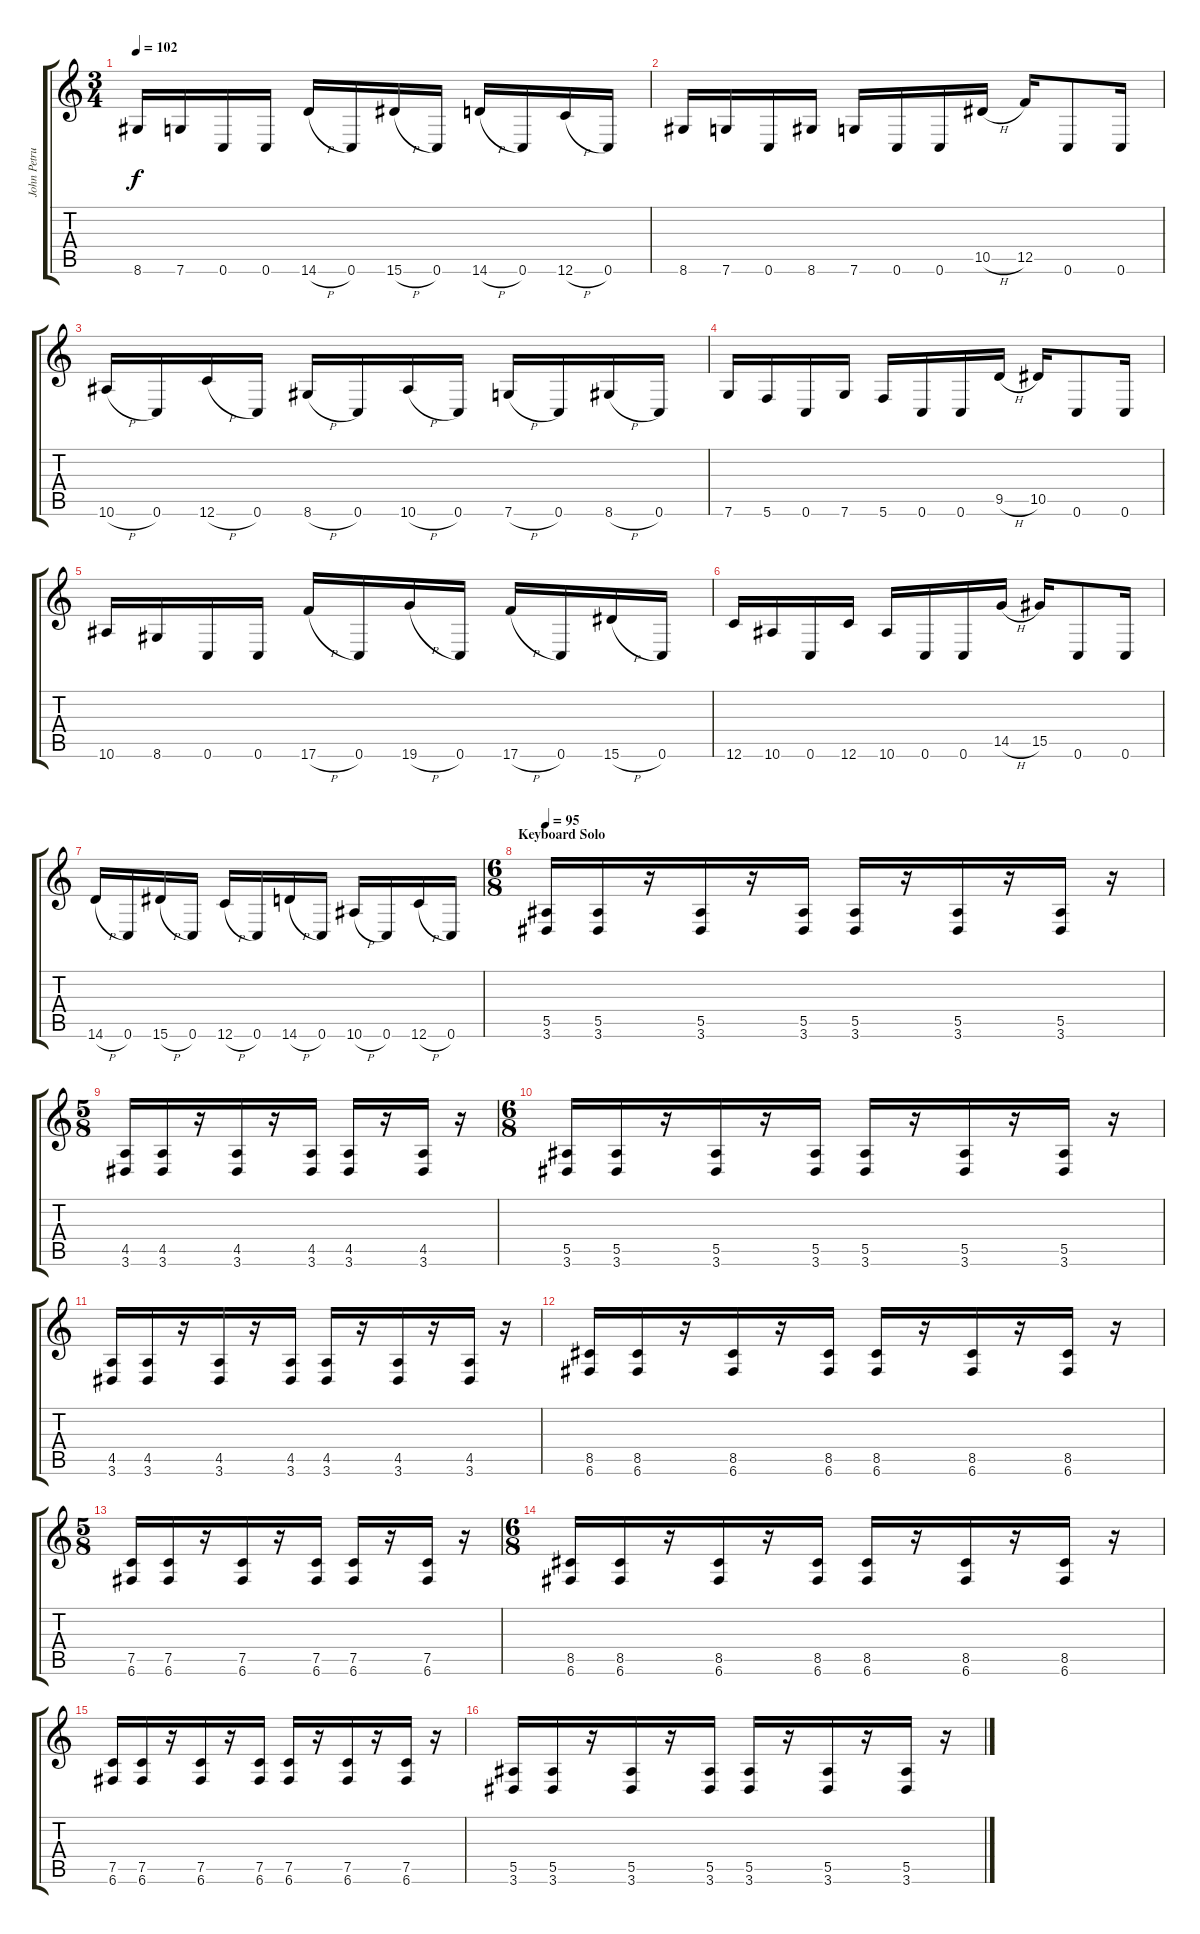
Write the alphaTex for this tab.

\track ("John Petrucci" "John Petru") {instrument distortionguitar}
\staff {score tabs}
\tuning (C4 G3 Eb3 Bb2 F2 C2) {hide}
\ts (3 4)
\tempo 102
\clef g2
\ks c
8.6.16{dy f} 7.6.16 0.6.16 0.6.16 14.6{h}.16 0.6.16 15.6{h}.16 0.6.16 14.6{h}.16 0.6.16 12.6{h}.16 0.6.16 |
8.6.16 7.6.16 0.6.16 8.6.16 7.6.16 0.6.16 0.6.16 10.5{h}.16 12.5.16 0.6.8 0.6.16 |
10.6{h}.16 0.6.16 12.6{h}.16 0.6.16 8.6{h}.16 0.6.16 10.6{h}.16 0.6.16 7.6{h}.16 0.6.16 8.6{h}.16 0.6.16 |
7.6.16 5.6.16 0.6.16 7.6.16 5.6.16 0.6.16 0.6.16 9.5{h}.16 10.5.16 0.6.8 0.6.16 |
10.6.16 8.6.16 0.6.16 0.6.16 17.6{h}.16 0.6.16 19.6{h}.16 0.6.16 17.6{h}.16 0.6.16 15.6{h}.16 0.6.16 |
12.6.16 10.6.16 0.6.16 12.6.16 10.6.16 0.6.16 0.6.16 14.5{h}.16 15.5.16 0.6.8 0.6.16 |
14.6{h}.16 0.6.16 15.6{h}.16 0.6.16 12.6{h}.16 0.6.16 14.6{h}.16 0.6.16 10.6{h}.16 0.6.16 12.6{h}.16 0.6.16 |
\ts (6 8)
\section ("" "Keyboard Solo")
\tempo 95
(5.5 3.6).16{volume 11} (5.5 3.6).16 r.16 (5.5 3.6).16 r.16 (5.5 3.6).16 (5.5 3.6).16 r.16 (5.5 3.6).16 r.16 (5.5 3.6).16 r.16 |
\ts (5 8)
(4.5 3.6).16 (4.5 3.6).16 r.16 (4.5 3.6).16 r.16 (4.5 3.6).16 (4.5 3.6).16 r.16 (4.5 3.6).16 r.16 |
\ts (6 8)
(5.5 3.6).16 (5.5 3.6).16 r.16 (5.5 3.6).16 r.16 (5.5 3.6).16 (5.5 3.6).16 r.16 (5.5 3.6).16 r.16 (5.5 3.6).16 r.16 |
(4.5 3.6).16 (4.5 3.6).16 r.16 (4.5 3.6).16 r.16 (4.5 3.6).16 (4.5 3.6).16 r.16 (4.5 3.6).16 r.16 (4.5 3.6).16 r.16 |
(8.5 6.6).16 (8.5 6.6).16 r.16 (8.5 6.6).16 r.16 (8.5 6.6).16 (8.5 6.6).16 r.16 (8.5 6.6).16 r.16 (8.5 6.6).16 r.16 |
\ts (5 8)
(7.5 6.6).16 (7.5 6.6).16 r.16 (7.5 6.6).16 r.16 (7.5 6.6).16 (7.5 6.6).16 r.16 (7.5 6.6).16 r.16 |
\ts (6 8)
(8.5 6.6).16 (8.5 6.6).16 r.16 (8.5 6.6).16 r.16 (8.5 6.6).16 (8.5 6.6).16 r.16 (8.5 6.6).16 r.16 (8.5 6.6).16 r.16 |
(7.5 6.6).16 (7.5 6.6).16 r.16 (7.5 6.6).16 r.16 (7.5 6.6).16 (7.5 6.6).16 r.16 (7.5 6.6).16 r.16 (7.5 6.6).16 r.16 |
(5.5 3.6).16 (5.5 3.6).16 r.16 (5.5 3.6).16 r.16 (5.5 3.6).16 (5.5 3.6).16 r.16 (5.5 3.6).16 r.16 (5.5 3.6).16 r.16
